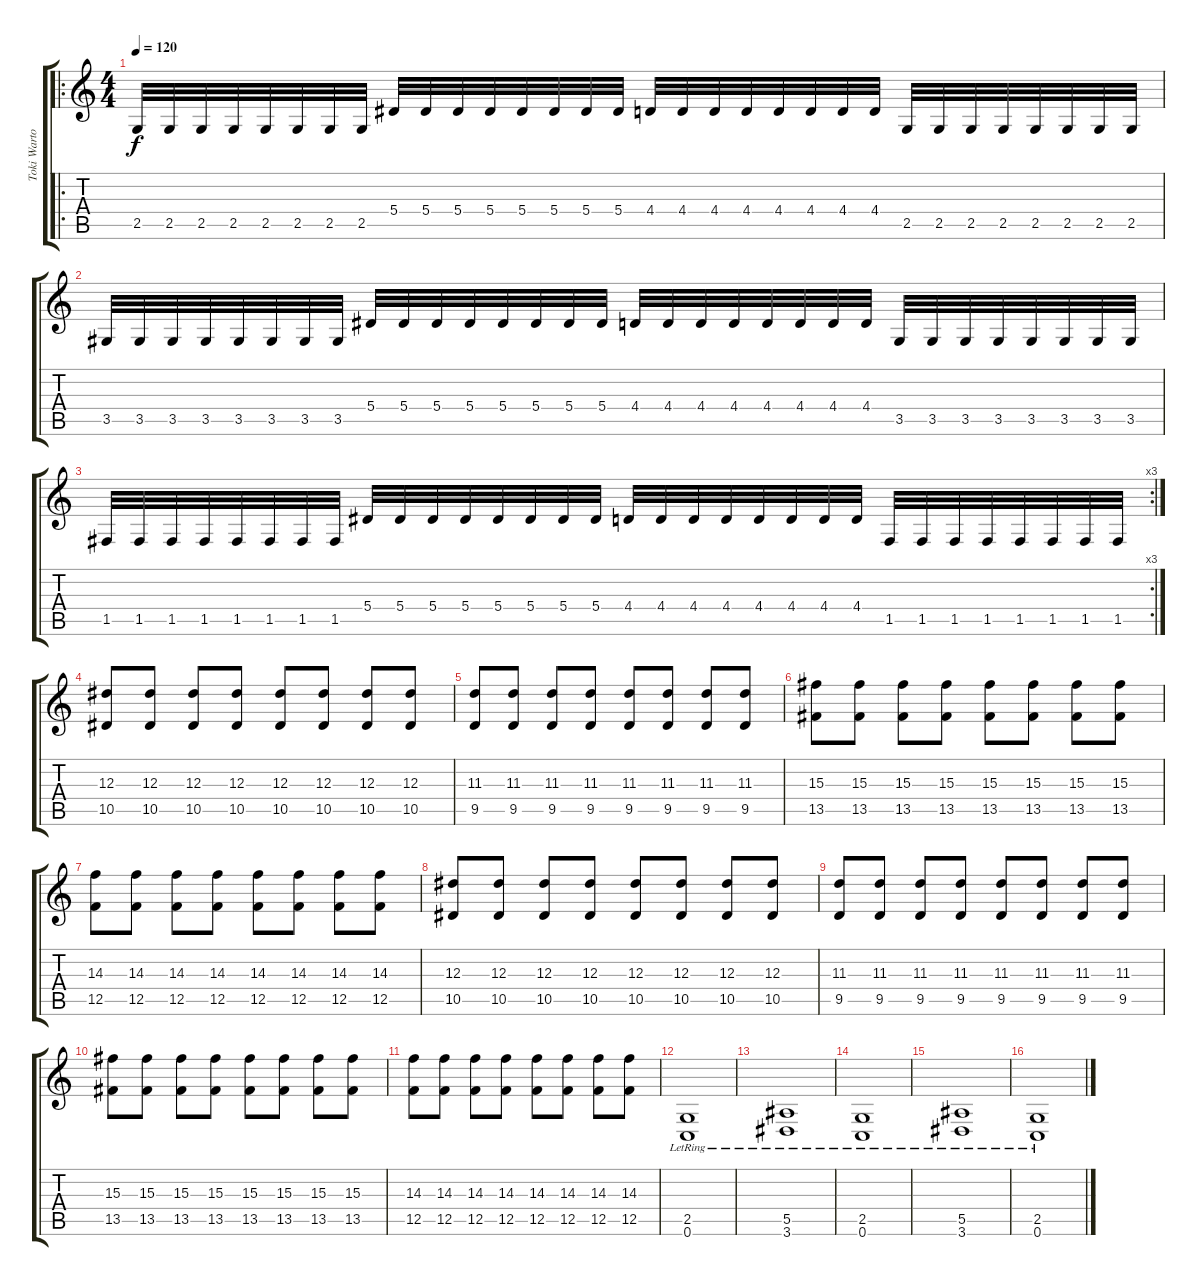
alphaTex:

\track ("Toki Wartooth" "Toki Warto") {instrument distortionguitar}
\staff {score tabs}
\tuning (C4 G3 Eb3 Bb2 F2 C2) {hide}
\ro
\ts (4 4)
\tempo 120
\clef g2
\ks c
2.5.32{dy f} 2.5.32 2.5.32 2.5.32 2.5.32 2.5.32 2.5.32 2.5.32 5.4.32 5.4.32 5.4.32 5.4.32 5.4.32 5.4.32 5.4.32 5.4.32 4.4.32 4.4.32 4.4.32 4.4.32 4.4.32 4.4.32 4.4.32 4.4.32 2.5.32 2.5.32 2.5.32 2.5.32 2.5.32 2.5.32 2.5.32 2.5.32 |
3.5.32 3.5.32 3.5.32 3.5.32 3.5.32 3.5.32 3.5.32 3.5.32 5.4.32 5.4.32 5.4.32 5.4.32 5.4.32 5.4.32 5.4.32 5.4.32 4.4.32 4.4.32 4.4.32 4.4.32 4.4.32 4.4.32 4.4.32 4.4.32 3.5.32 3.5.32 3.5.32 3.5.32 3.5.32 3.5.32 3.5.32 3.5.32 |
\rc 3
1.5.32 1.5.32 1.5.32 1.5.32 1.5.32 1.5.32 1.5.32 1.5.32 5.4.32 5.4.32 5.4.32 5.4.32 5.4.32 5.4.32 5.4.32 5.4.32 4.4.32 4.4.32 4.4.32 4.4.32 4.4.32 4.4.32 4.4.32 4.4.32 1.5.32 1.5.32 1.5.32 1.5.32 1.5.32 1.5.32 1.5.32 1.5.32 |
(12.3 10.5).8 (12.3 10.5).8 (12.3 10.5).8 (12.3 10.5).8 (12.3 10.5).8 (12.3 10.5).8 (12.3 10.5).8 (12.3 10.5).8 |
(11.3 9.5).8 (11.3 9.5).8 (11.3 9.5).8 (11.3 9.5).8 (11.3 9.5).8 (11.3 9.5).8 (11.3 9.5).8 (11.3 9.5).8 |
(15.3 13.5).8 (15.3 13.5).8 (15.3 13.5).8 (15.3 13.5).8 (15.3 13.5).8 (15.3 13.5).8 (15.3 13.5).8 (15.3 13.5).8 |
(14.3 12.5).8 (14.3 12.5).8 (14.3 12.5).8 (14.3 12.5).8 (14.3 12.5).8 (14.3 12.5).8 (14.3 12.5).8 (14.3 12.5).8 |
(12.3 10.5).8 (12.3 10.5).8 (12.3 10.5).8 (12.3 10.5).8 (12.3 10.5).8 (12.3 10.5).8 (12.3 10.5).8 (12.3 10.5).8 |
(11.3 9.5).8 (11.3 9.5).8 (11.3 9.5).8 (11.3 9.5).8 (11.3 9.5).8 (11.3 9.5).8 (11.3 9.5).8 (11.3 9.5).8 |
(15.3 13.5).8 (15.3 13.5).8 (15.3 13.5).8 (15.3 13.5).8 (15.3 13.5).8 (15.3 13.5).8 (15.3 13.5).8 (15.3 13.5).8 |
(14.3 12.5).8 (14.3 12.5).8 (14.3 12.5).8 (14.3 12.5).8 (14.3 12.5).8 (14.3 12.5).8 (14.3 12.5).8 (14.3 12.5).8 |
(2.5{lr} 0.6{lr}).1 |
(5.5{lr} 3.6{lr}).1 |
(2.5{lr} 0.6{lr}).1 |
(5.5{lr} 3.6{lr}).1 |
(2.5{lr} 0.6{lr}).1
